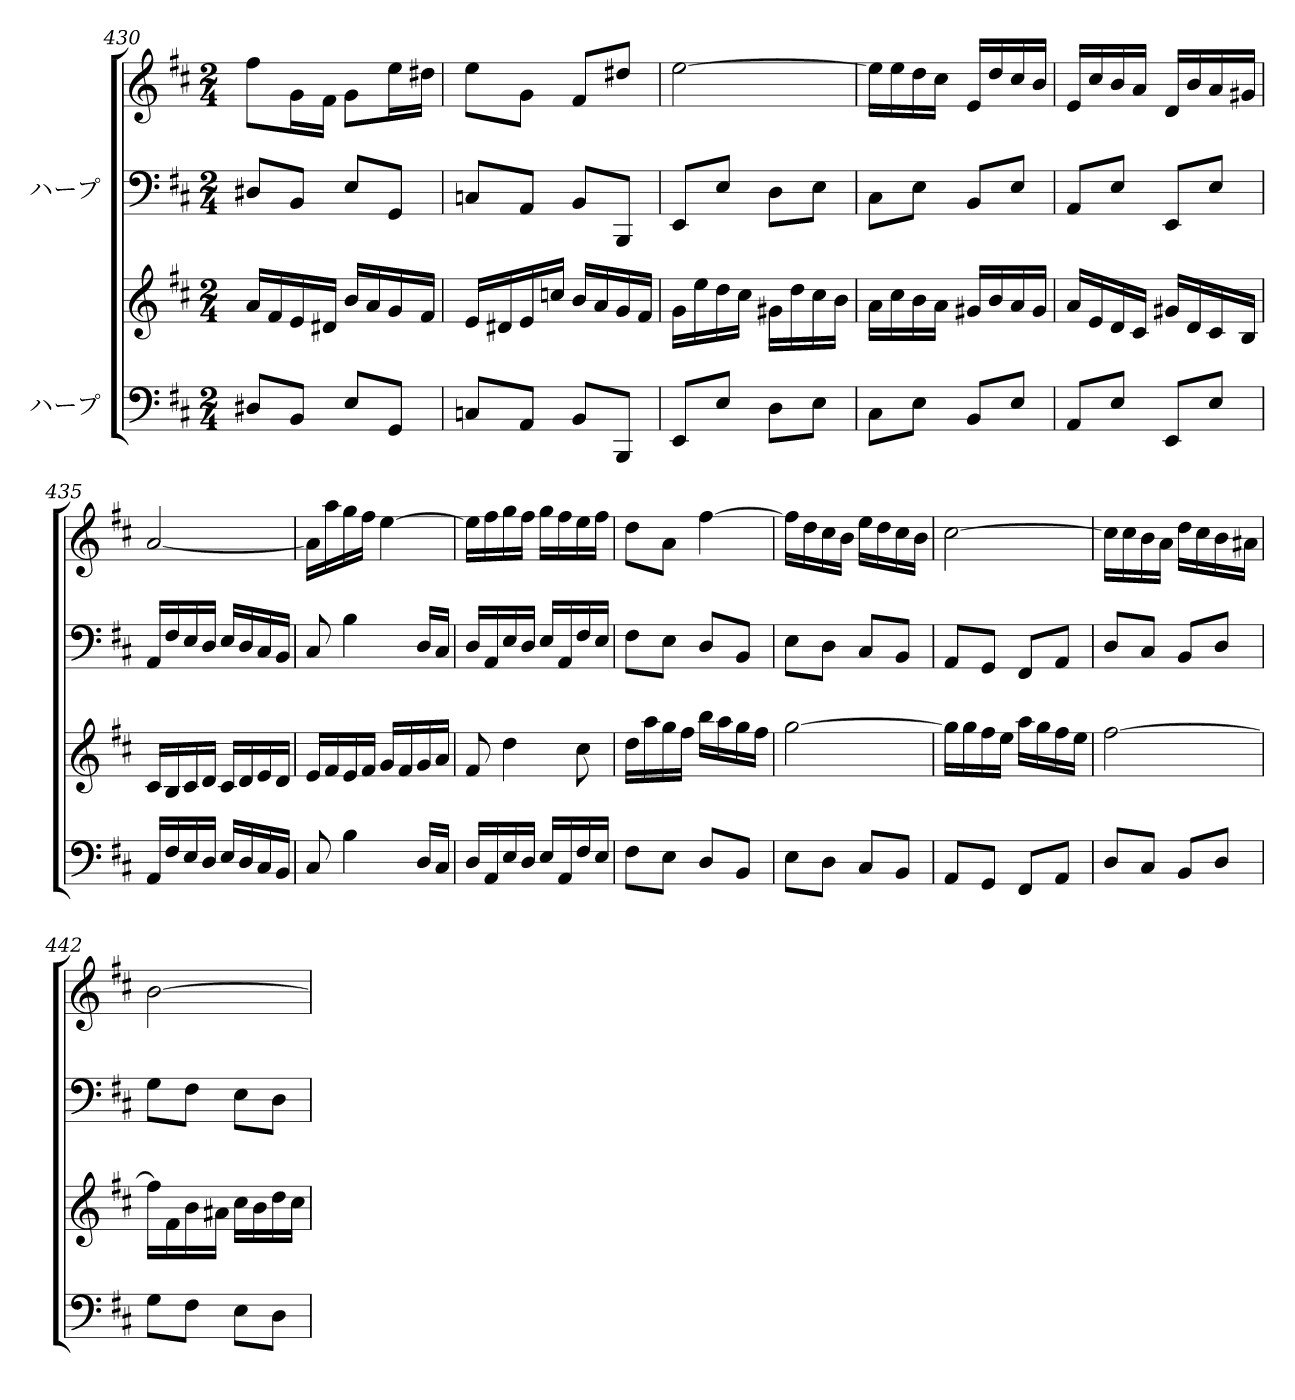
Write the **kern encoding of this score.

**kern	**kern	**kern	**kern
*part2	*part2	*part1	*part1
*staff4	*staff3	*staff2	*staff1
*I"ハープ	*	*I"ハープ	*
!!LO:LB:g=z
*clefF4	*clefG2	*clefF4	*clefG2
*k[f#c#]	*k[f#c#]	*k[f#c#]	*k[f#c#]
*M2/4	*M2/4	*M2/4	*M2/4
=430	=430	=430	=430
8D#X/L	16a/LL	8D#X/L	8ff#\L
.	16f#/	.	.
8BB/J	16e/	8BB/J	16g\L
.	16d#X/JJ	.	16f#\JJ
8E/L	16b/LL	8E/L	8g\L
.	16a/	.	.
8GG/J	16g/	8GG/J	16ee\L
.	16f#/JJ	.	16dd#X\JJ
=431	=431	=431	=431
8Cn/L	16e/LL	8Cn/L	8ee\L
.	16d#X/	.	.
8AA/J	16e/	8AA/J	8g\J
.	16ccn/JJ	.	.
8BB/L	16b/LL	8BB/L	8f#/L
.	16a/	.	.
8BBB/J	16g/	8BBB/J	8dd#X/J
.	16f#/JJ	.	.
=432	=432	=432	=432
8EE/L	16g\LL	8EE/L	[2ee\
.	16ee\	.	.
8E/J	16dd\	8E/J	.
.	16cc#\JJ	.	.
8D\L	16g#X\LL	8D\L	.
.	16dd\	.	.
8E\J	16cc#\	8E\J	.
.	16b\JJ	.	.
=433	=433	=433	=433
8C#\L	16a\LL	8C#\L	16ee\LL]
.	16cc#\	.	16ee\
8E\J	16b\	8E\J	16dd\
.	16a\JJ	.	16cc#\JJ
8BB/L	16g#X/LL	8BB/L	16e/LL
.	16b/	.	16dd/
8E/J	16a/	8E/J	16cc#/
.	16g#/JJ	.	16b/JJ
=434	=434	=434	=434
8AA/L	16a/LL	8AA/L	16e/LL
.	16e/	.	16cc#/
8E/J	16d/	8E/J	16b/
.	16c#/JJ	.	16a/JJ
8EE/L	16g#X/LL	8EE/L	16d/LL
.	16d/	.	16b/
8E/J	16c#/	8E/J	16a/
.	16B/JJ	.	16g#X/JJ
!!LO:PB:g=z
=435	=435	=435	=435
16AA/LL	16c#/LL	16AA/LL	[2a/
16F#/	16B/	16F#/	.
16E/	16c#/	16E/	.
16D/JJ	16d/JJ	16D/JJ	.
16E/LL	16c#/LL	16E/LL	.
16D/	16d/	16D/	.
16C#/	16e/	16C#/	.
16BB/JJ	16d/JJ	16BB/JJ	.
=436	=436	=436	=436
8C#/	16e/LL	8C#/	16a\LL]
.	16f#/	.	16aa\
4B\	16e/	4B\	16gg\
.	16f#/JJ	.	16ff#\JJ
.	16g/LL	.	[4ee\
.	16f#/	.	.
16D/LL	16g/	16D/LL	.
16C#/JJ	16a/JJ	16C#/JJ	.
=437	=437	=437	=437
16D/LL	8f#/	16D/LL	16ee\LL]
16AA/	.	16AA/	16ff#\
16E/	4dd\	16E/	16gg\
16D/JJ	.	16D/JJ	16ff#\JJ
16E/LL	.	16E/LL	16gg\LL
16AA/	.	16AA/	16ff#\
16F#/	8cc#\	16F#/	16ee\
16E/JJ	.	16E/JJ	16ff#\JJ
=438	=438	=438	=438
8F#\L	16dd\LL	8F#\L	8dd\L
.	16aa\	.	.
8E\J	16gg\	8E\J	8a\J
.	16ff#\JJ	.	.
8D/L	16bb\LL	8D/L	[4ff#\
.	16aa\	.	.
8BB/J	16gg\	8BB/J	.
.	16ff#\JJ	.	.
=439	=439	=439	=439
8E\L	[2gg\	8E\L	16ff#\LL]
.	.	.	16dd\
8D\J	.	8D\J	16cc#\
.	.	.	16b\JJ
8C#/L	.	8C#/L	16ee\LL
.	.	.	16dd\
8BB/J	.	8BB/J	16cc#\
.	.	.	16b\JJ
!!LO:LB:g=z
=440	=440	=440	=440
8AA/L	16gg\LL]	8AA/L	[2cc#\
.	16gg\	.	.
8GG/J	16ff#\	8GG/J	.
.	16ee\JJ	.	.
8FF#/L	16aa\LL	8FF#/L	.
.	16gg\	.	.
8AA/J	16ff#\	8AA/J	.
.	16ee\JJ	.	.
=441	=441	=441	=441
8D/L	[2ff#\	8D/L	16cc#\LL]
.	.	.	16cc#\
8C#/J	.	8C#/J	16b\
.	.	.	16a\JJ
8BB/L	.	8BB/L	16dd\LL
.	.	.	16cc#\
8D/J	.	8D/J	16b\
.	.	.	16a#X\JJ
=442	=442	=442	=442
8G\L	16ff#\LL]	8G\L	[2b\
.	16f#\	.	.
8F#\J	16b\	8F#\J	.
.	16a#X\JJ	.	.
8E\L	16cc#\LL	8E\L	.
.	16b\	.	.
8D\J	16dd\	8D\J	.
.	16cc#\JJ	.	.
=	=	=	=
*-	*-	*-	*-
